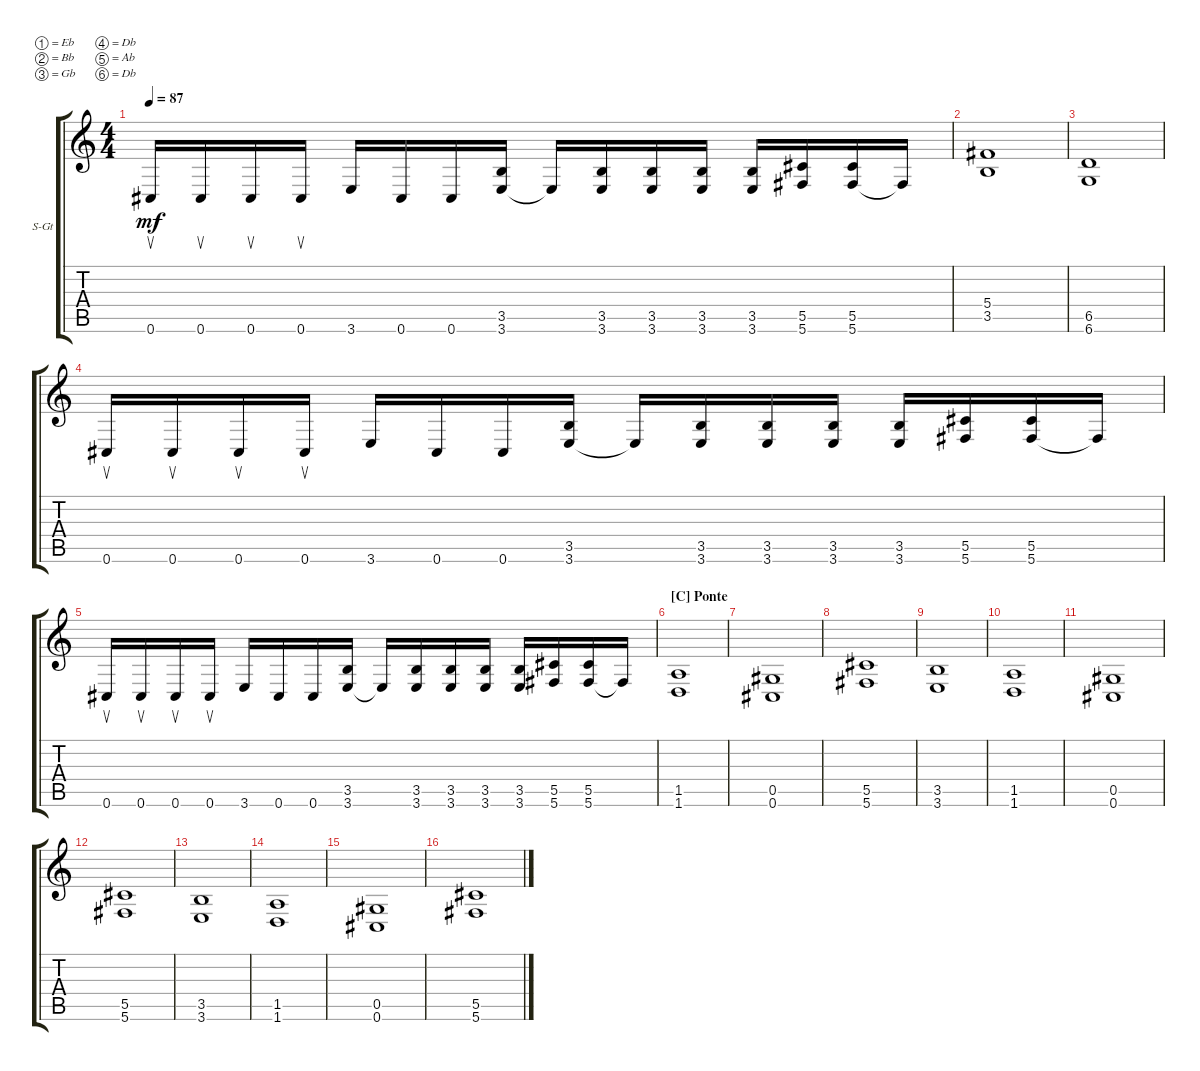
\defaultSystemsLayout 4
\bracketExtendMode groupsimilarinstruments
\firstSystemTrackNameOrientation horizontal
\otherSystemsTrackNameOrientation horizontal
\track ("Steel Guitar" "S-Gt") {multiBarRest instrument acousticguitarsteel}
\staff {score tabs}
\tuning (Eb4 Bb3 Gb3 Db3 Ab2 Db2)
\ts (4 4)
\tempo 87
\clef g2
\ks c
0.6.16{su dy mf} 0.6.16{su} 0.6.16{su} 0.6.16{su} 3.6.16 0.6.16 0.6.16 (3.6 3.5).16 3.6{t}.16 (3.6 3.5).16 (3.6 3.5).16 (3.6 3.5).16 (3.6 3.5).16 (5.6 5.5).16 (5.6 5.5).16 5.6{t}.16 |
(3.5 5.4).1 |
(6.6 6.5).1 |
0.6.16{su} 0.6.16{su} 0.6.16{su} 0.6.16{su} 3.6.16 0.6.16 0.6.16 (3.6 3.5).16 3.6{t}.16 (3.6 3.5).16 (3.6 3.5).16 (3.6 3.5).16 (3.6 3.5).16 (5.6 5.5).16 (5.6 5.5).16 5.6{t}.16 |
0.6.16{su} 0.6.16{su} 0.6.16{su} 0.6.16{su} 3.6.16 0.6.16 0.6.16 (3.6 3.5).16 3.6{t}.16 (3.6 3.5).16 (3.6 3.5).16 (3.6 3.5).16 (3.6 3.5).16 (5.6 5.5).16 (5.6 5.5).16 5.6{t}.16 |
\section ("C" "Ponte")
(1.6 1.5).1 |
(0.6 0.5).1 |
(5.6 5.5).1 |
(3.6 3.5).1 |
(1.6 1.5).1 |
(0.6 0.5).1 |
(5.6 5.5).1 |
(3.6 3.5).1 |
(1.6 1.5).1 |
(0.6 0.5).1 |
(5.6 5.5).1
